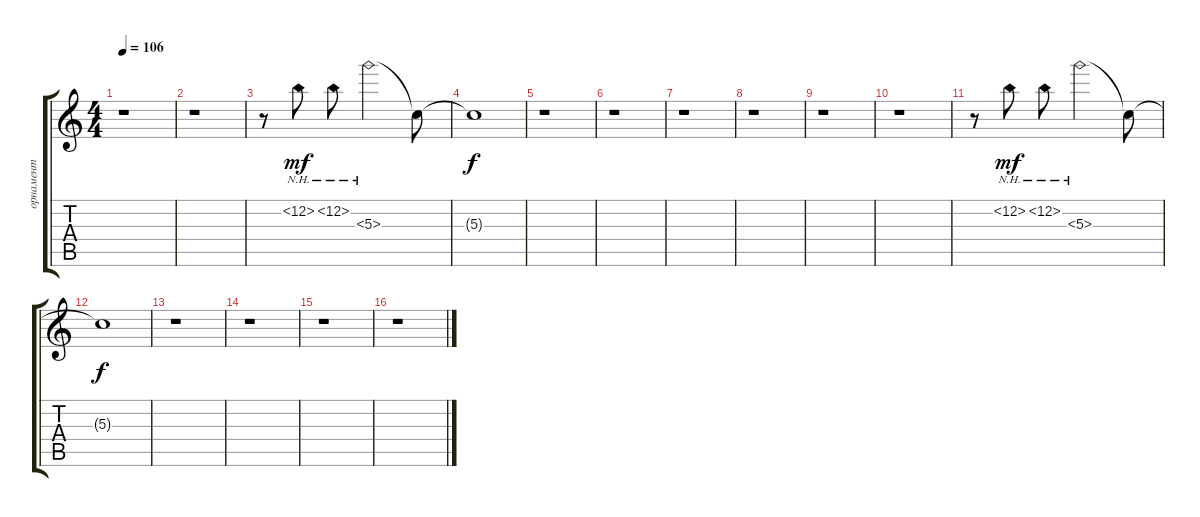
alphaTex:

\track ("орнамент" "орнамент") {instrument electricguitarjazz}
\staff {score tabs}
\tuning (E4 B3 G3 D3 A2 E2) {hide}
\ts (4 4)
\tempo 106
\clef g2
\ks aminor
r.1{dy f} |
r.1 |
r.8 12.2{nh}.8{dy mf} 13.2{nh}.8 5.3{nh}.2 5.3{t}.8 |
5.3{t}.1{dy f} |
r.1 |
r.1 |
r.1 |
r.1 |
r.1 |
r.1 |
r.8 12.2{nh}.8{dy mf} 13.2{nh}.8 5.3{nh}.2 5.3{t}.8 |
5.3{t}.1{dy f} |
r.1 |
r.1 |
r.1 |
r.1
